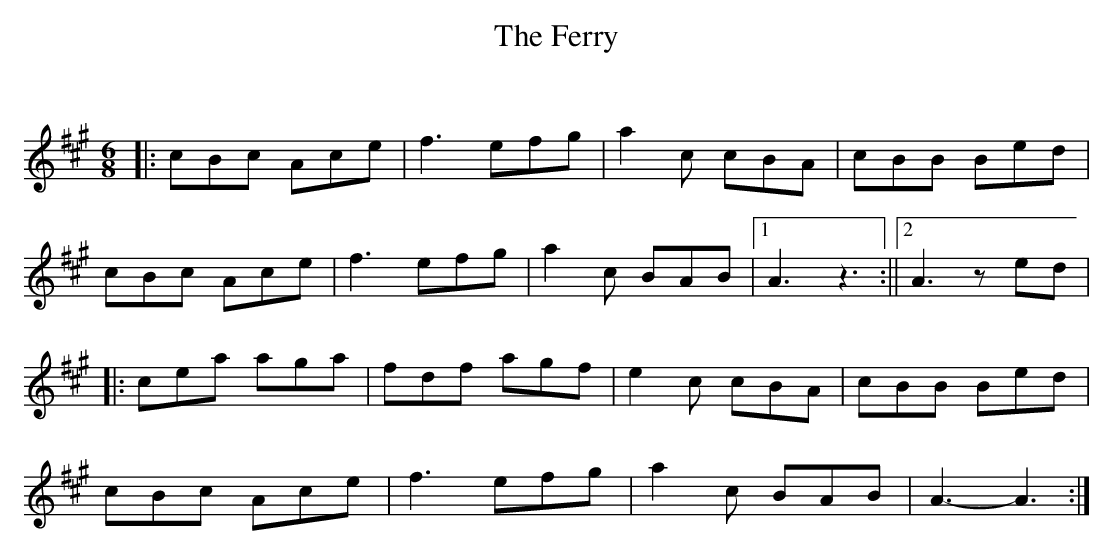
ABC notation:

X:1
T:The Ferry
C:
Q:180
K:A
M:6/8
L:1/8
|:cBc Ace|f3 efg|a2 c cBA|cBB Bed|
cBc Ace|f3 efg|a2 c BAB|1A3 z3:||2A3 zed|
|:cea aga|fdf agf|e2 c cBA|cBB Bed|
cBc Ace|f3 efg|a2 c BAB|A3-A3:|
